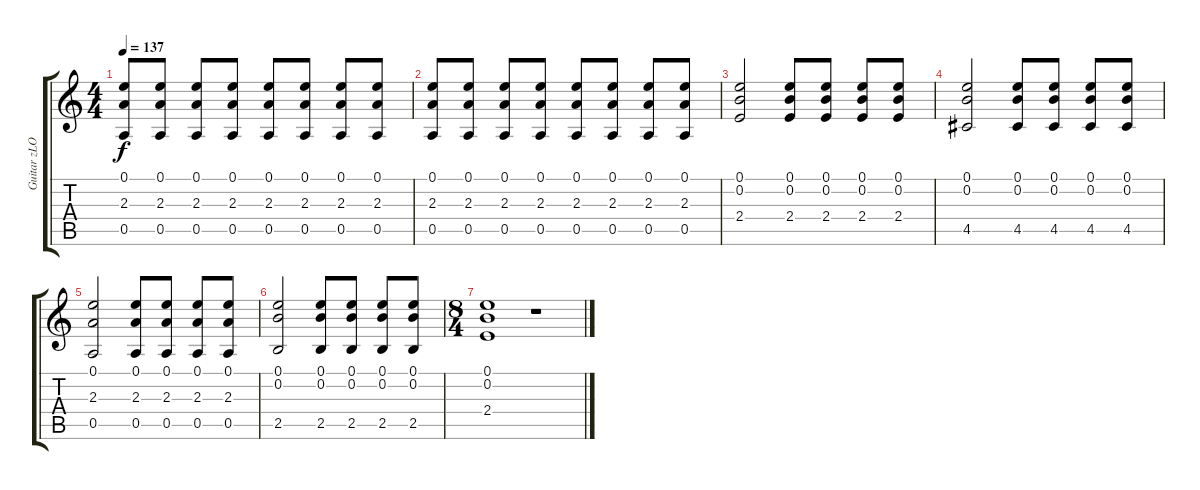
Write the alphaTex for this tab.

\track ("Guitar zLOB" "Guitar zLO") {instrument acousticguitarsteel}
\staff {score tabs}
\tuning (E4 B3 G3 D3 A2 E2) {hide}
\ts (4 4)
\tempo 137
\clef g2
\ks c
(0.1 2.3 0.5).8{dy f} (0.1 2.3 0.5).8 (0.1 2.3 0.5).8 (0.1 2.3 0.5).8 (0.1 2.3 0.5).8 (0.1 2.3 0.5).8 (0.1 2.3 0.5).8 (0.1 2.3 0.5).8 |
(0.1 2.3 0.5).8 (0.1 2.3 0.5).8 (0.1 2.3 0.5).8 (0.1 2.3 0.5).8 (0.1 2.3 0.5).8 (0.1 2.3 0.5).8 (0.1 2.3 0.5).8 (0.1 2.3 0.5).8 |
(0.1 0.2 2.4).2 (0.1 0.2 2.4).8 (0.1 0.2 2.4).8 (0.1 0.2 2.4).8 (0.1 0.2 2.4).8 |
(0.1 0.2 4.5).2 (0.1 0.2 4.5).8 (0.1 0.2 4.5).8 (0.1 0.2 4.5).8 (0.1 0.2 4.5).8 |
(0.1 2.3 0.5).2 (0.1 2.3 0.5).8 (0.1 2.3 0.5).8 (0.1 2.3 0.5).8 (0.1 2.3 0.5).8 |
(0.1 0.2 2.5).2 (0.1 0.2 2.5).8 (0.1 0.2 2.5).8 (0.1 0.2 2.5).8 (0.1 0.2 2.5).8 |
\ts (8 4)
(0.1 0.2 2.4).1 r.1
